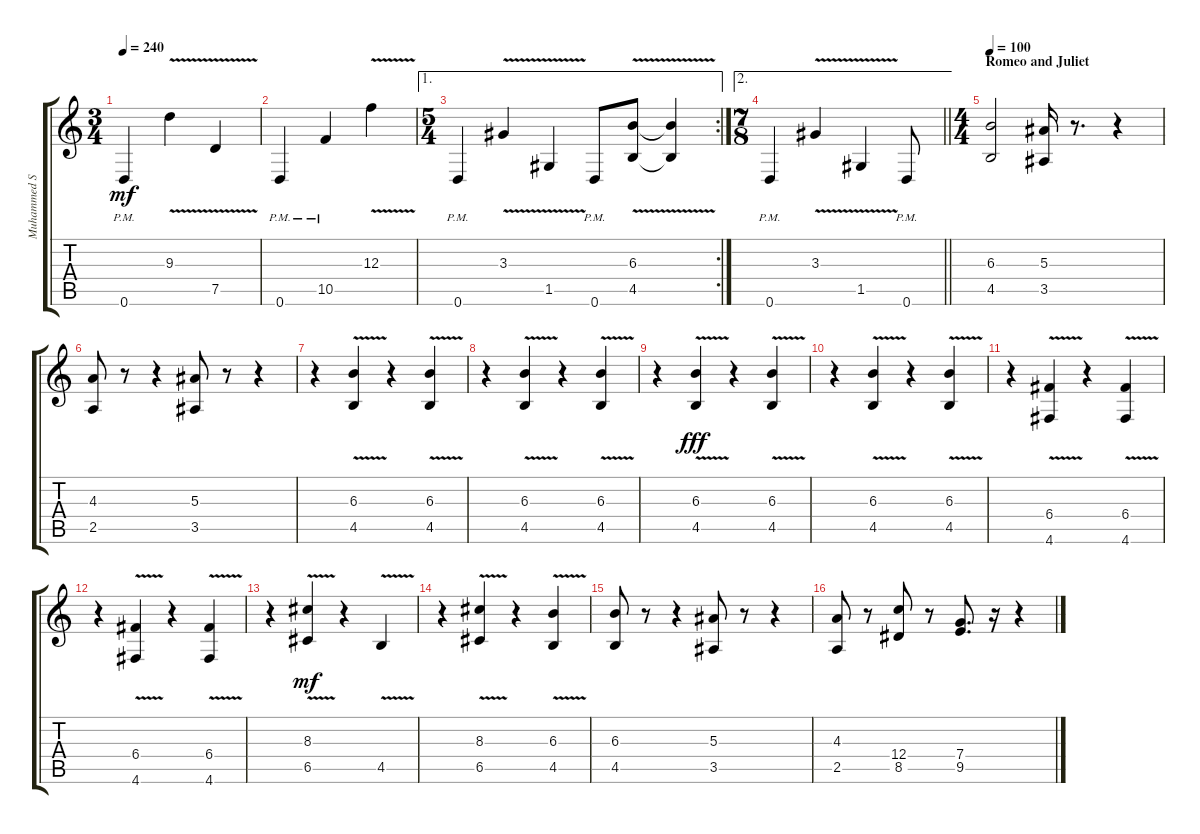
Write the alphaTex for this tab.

\track ("Muhammed Suicmez" "Muhammed S") {instrument overdrivenguitar}
\staff {score tabs}
\tuning (D4 A3 F3 C3 G2 D2) {hide}
\ts (3 4)
\tempo 240
\clef g2
\ks c
0.6{pm}.4{dy mf} 9.3{v}.4 7.5{v}.4 |
0.6{pm}.4 10.5{pm}.4 12.3{v}.4 |
\ae 1
\rc 2
\ts (5 4)
0.6{pm}.4 3.3{v}.4 1.5{v}.4 0.6{pm}.8 (6.3{v} 4.5{v}).8 (6.3{v t} 4.5{v t}).4 |
\ae 2
\ts (7 8)
\barLineRight lightlight
0.6{pm}.4 3.3{v}.4 1.5{v}.4 0.6{pm}.8 |
\ts (4 4)
\section ("" "Romeo and Juliet")
\tempo 100
(6.3 4.5).2 (5.3 3.5).16 r.8{d} r.4 |
(4.3 2.5).8 r.8 r.4 (5.3 3.5).8 r.8 r.4 |
r.4 (6.3{v} 4.5{v}).4 r.4 (6.3{v} 4.5{v}).4 |
r.4 (6.3{v} 4.5{v}).4 r.4 (6.3{v} 4.5{v}).4 |
r.4 (6.3{v} 4.5{v}).4{dy fff} r.4 (6.3{v} 4.5{v}).4 |
r.4 (6.3{v} 4.5{v}).4 r.4 (6.3{v} 4.5{v}).4 |
r.4 (6.4{v} 4.6{v}).4 r.4 (6.4{v} 4.6{v}).4 |
r.4 (6.4{v} 4.6{v}).4 r.4 (6.4{v} 4.6{v}).4 |
r.4 (8.3{v} 6.5{v}).4{dy mf} r.4 4.5{v}.4 |
r.4 (8.3{v} 6.5{v}).4 r.4 (6.3{v} 4.5{v}).4 |
(6.3 4.5).8 r.8 r.4 (5.3 3.5).8 r.8 r.4 |
(4.3 2.5).8 r.8 (12.4 8.5).8 r.8 (7.4 9.5).8{d} r.16 r.4
